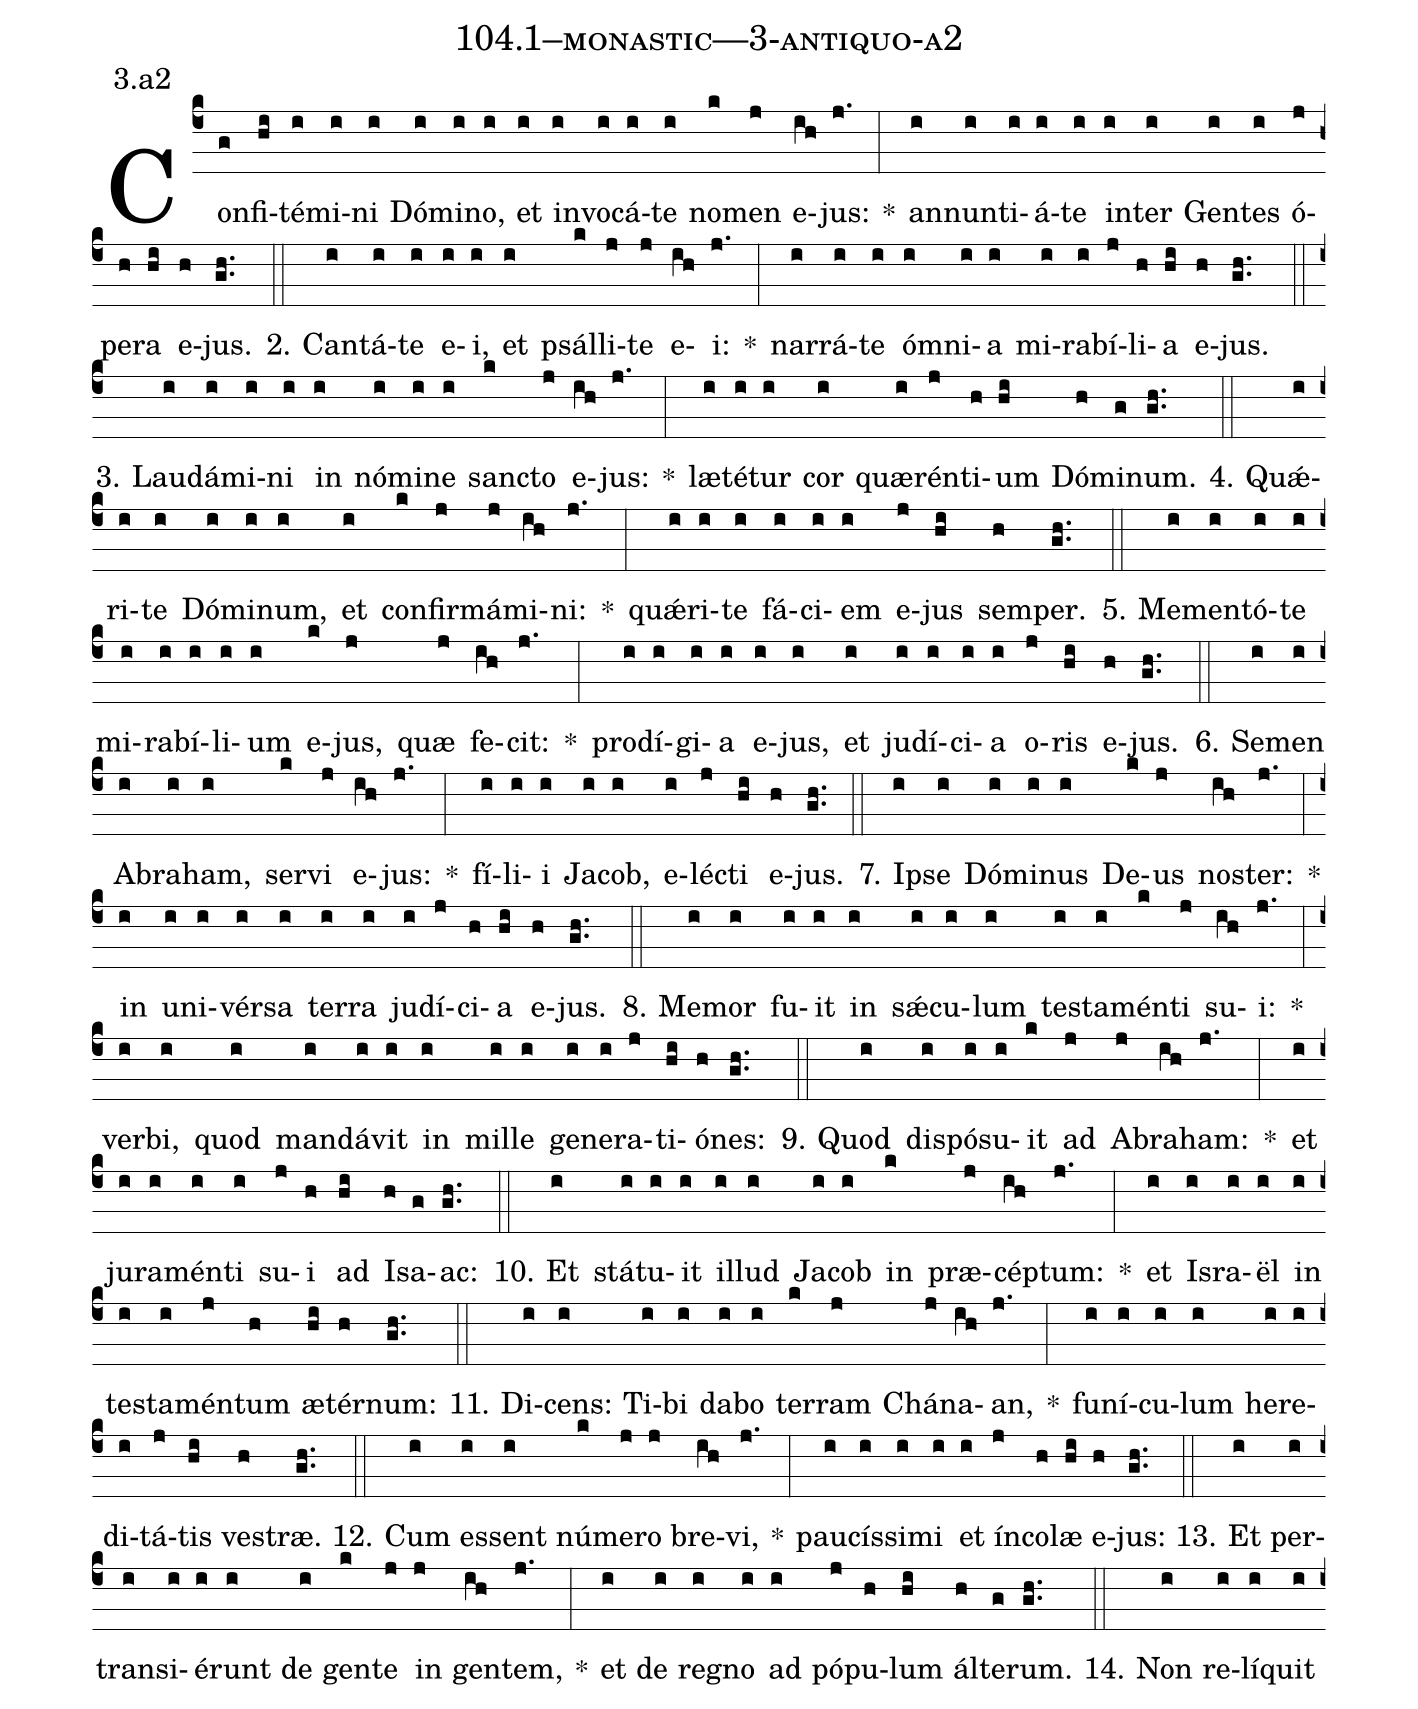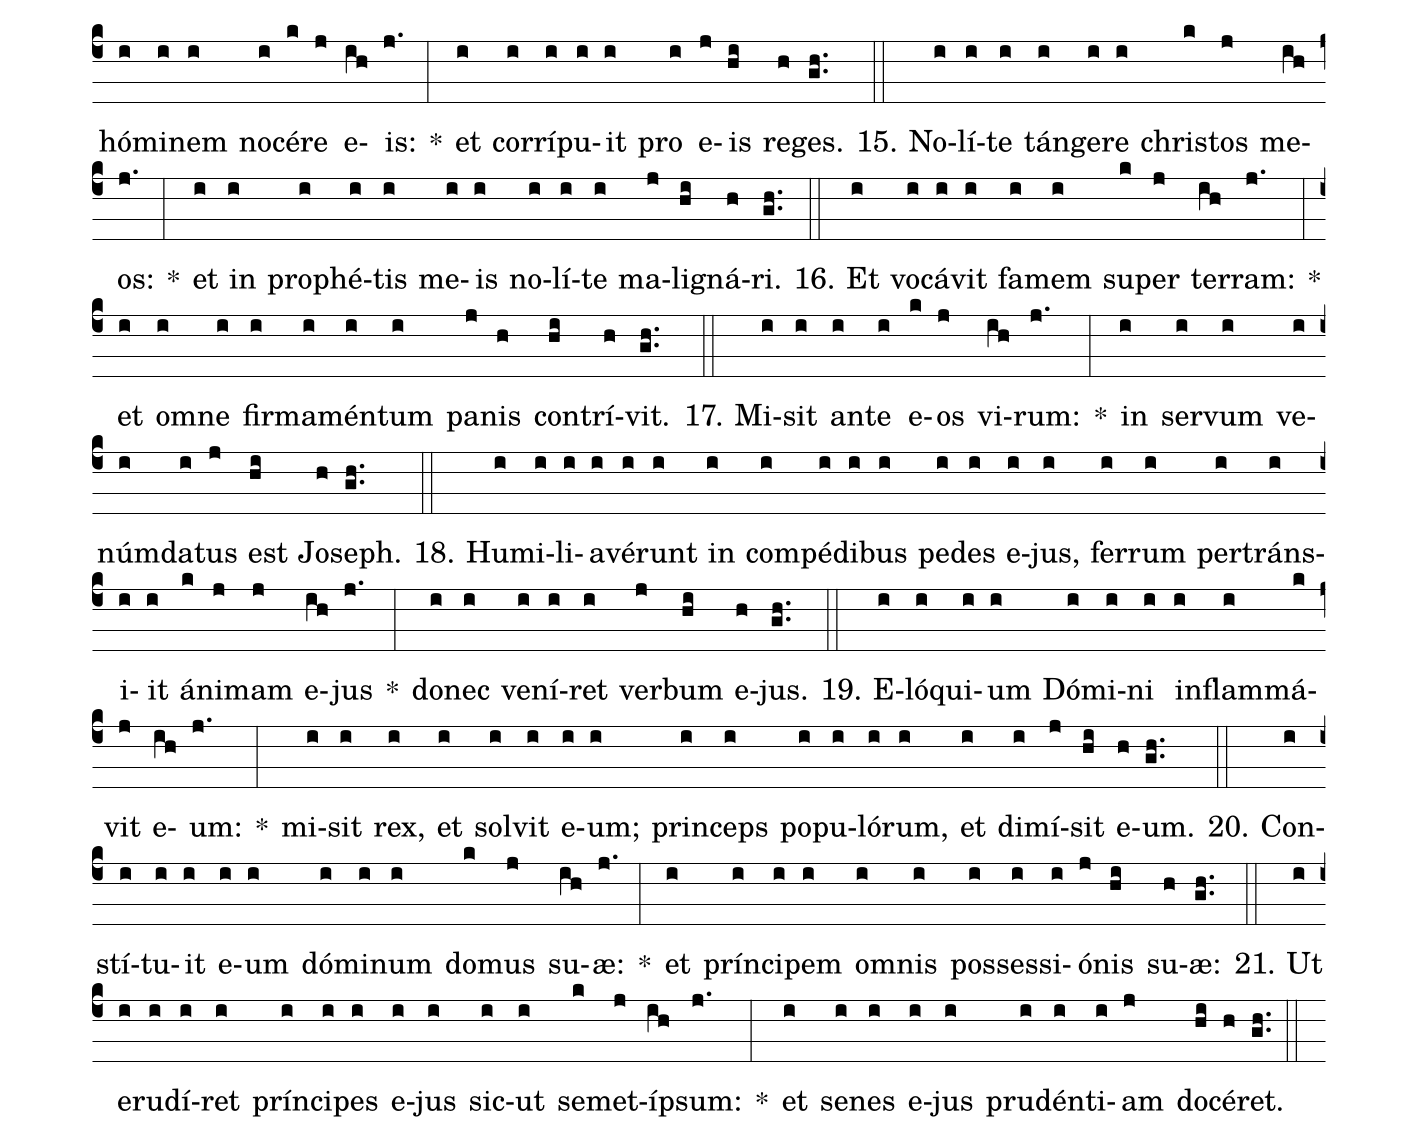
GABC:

name: 104.1--monastic---3-antiquo-a2;
annotation: 3.a2;
%%
(c4)Con(g)fi(hi)té(i)mi(i)ni(i) Dó(i)mi(i)no,(i) et(i) in(i)vo(i)cá(i)te(i) no(k)men(j) e(ih)jus:(j.) *(:) an(i)nun(i)ti(i)á(i)te(i) in(i)ter(i) Gen(i)tes(i) ó(j)pe(h)ra(hi) e(h)jus.(gh..) (::)
2. Can(i)tá(i)te(i) e(i)i,(i) et(i) psál(k)li(j)te(j) e(ih)i:(j.) *(:) nar(i)rá(i)te(i) óm(i)ni(i)a(i) mi(i)ra(i)bí(j)li(h)a(hi) e(h)jus.(gh..) (::)
3. Lau(i)dá(i)mi(i)ni(i) in(i) nó(i)mi(i)ne(i) sanc(k)to(j) e(ih)jus:(j.) *(:) læ(i)té(i)tur(i) cor(i) quæ(i)rén(j)ti(h)um(hi) Dó(h)mi(g)num.(gh..) (::)
4. Quǽ(i)ri(i)te(i) Dó(i)mi(i)num,(i) et(i) con(k)fir(j)má(j)mi(ih)ni:(j.) *(:) quǽ(i)ri(i)te(i) fá(i)ci(i)em(i) e(j)jus(hi) sem(h)per.(gh..) (::)
5. Me(i)men(i)tó(i)te(i) mi(i)ra(i)bí(i)li(i)um(i) e(k)jus,(j) quæ(j) fe(ih)cit:(j.) *(:) prod(i)í(i)gi(i)a(i) e(i)jus,(i) et(i) ju(i)dí(i)ci(i)a(i) o(j)ris(hi) e(h)jus.(gh..) (::)
6. Se(i)men(i) A(i)bra(i)ham,(i) ser(k)vi(j) e(ih)jus:(j.) *(:) fí(i)li(i)i(i) Ja(i)cob,(i) e(i)léc(j)ti(hi) e(h)jus.(gh..) (::)
7. Ip(i)se(i) Dó(i)mi(i)nus(i) De(k)us(j) nos(ih)ter:(j.) *(:) in(i) u(i)ni(i)vér(i)sa(i) ter(i)ra(i) ju(i)dí(j)ci(h)a(hi) e(h)jus.(gh..) (::)
8. Me(i)mor(i) fu(i)it(i) in(i) sǽ(i)cu(i)lum(i) tes(i)ta(i)mén(k)ti(j) su(ih)i:(j.) *(:) ver(i)bi,(i) quod(i) man(i)dá(i)vit(i) in(i) mil(i)le(i) ge(i)ne(i)ra(j)ti(hi)ó(h)nes:(gh..) (::)
9. Quod(i) dis(i)pó(i)su(i)it(k) ad(j) A(j)bra(ih)ham:(j.) *(:) et(i) ju(i)ra(i)mén(i)ti(i) su(j)i(h) ad(hi) I(h)sa(g)ac:(gh..) (::)
10. Et(i) stá(i)tu(i)it(i) il(i)lud(i) Ja(i)cob(i) in(k) præ(j)cép(ih)tum:(j.) *(:) et(i) Is(i)ra(i)ël(i) in(i) tes(i)ta(i)mén(j)tum(h) æ(hi)tér(h)num:(gh..) (::)
11. Di(i)cens:(i) Ti(i)bi(i) da(i)bo(i) ter(k)ram(j) Chá(j)na(ih)an,(j.) *(:) fu(i)ní(i)cu(i)lum(i) he(i)re(i)di(i)tá(j)tis(hi) ves(h)træ.(gh..) (::)
12. Cum(i) es(i)sent(i) nú(k)me(j)ro(j) bre(ih)vi,(j.) *(:) pau(i)cís(i)si(i)mi(i) et(i) ín(j)co(h)læ(hi) e(h)jus:(gh..) (::)
13. Et(i) per(i)trans(i)i(i)é(i)runt(i) de(i) gen(k)te(j) in(j) gen(ih)tem,(j.) *(:) et(i) de(i) re(i)gno(i) ad(i) pó(j)pu(h)lum(hi) ál(h)te(g)rum.(gh..) (::)
14. Non(i) re(i)lí(i)quit(i) hó(i)mi(i)nem(i) no(i)cé(k)re(j) e(ih)is:(j.) *(:) et(i) cor(i)rí(i)pu(i)it(i) pro(i) e(j)is(hi) re(h)ges.(gh..) (::)
15. No(i)lí(i)te(i) tán(i)ge(i)re(i) chris(k)tos(j) me(ih)os:(j.) *(:) et(i) in(i) pro(i)phé(i)tis(i) me(i)is(i) no(i)lí(i)te(i) ma(j)li(hi)gná(h)ri.(gh..) (::)
16. Et(i) vo(i)cá(i)vit(i) fa(i)mem(i) su(k)per(j) ter(ih)ram:(j.) *(:) et(i) om(i)ne(i) fir(i)ma(i)mén(i)tum(i) pa(j)nis(h) con(hi)trí(h)vit.(gh..) (::)
17. Mi(i)sit(i) an(i)te(i) e(k)os(j) vi(ih)rum:(j.) *(:) in(i) ser(i)vum(i) ve(i)núm(i)da(i)tus(j) est(hi) Jo(h)seph.(gh..) (::)
18. Hu(i)mi(i)li(i)a(i)vé(i)runt(i) in(i) com(i)pé(i)di(i)bus(i) pe(i)des(i) e(i)jus,(i) fer(i)rum(i) per(i)tráns(i)i(i)it(i) á(k)ni(j)mam(j) e(ih)jus(j.) *(:) do(i)nec(i) ve(i)ní(i)ret(i) ver(j)bum(hi) e(h)jus.(gh..) (::)
19. E(i)ló(i)qui(i)um(i) Dó(i)mi(i)ni(i) in(i)flam(i)má(k)vit(j) e(ih)um:(j.) *(:) mi(i)sit(i) rex,(i) et(i) sol(i)vit(i) e(i)um;(i) prin(i)ceps(i) po(i)pu(i)ló(i)rum,(i) et(i) di(i)mí(j)sit(hi) e(h)um.(gh..) (::)
20. Con(i)stí(i)tu(i)it(i) e(i)um(i) dó(i)mi(i)num(i) do(k)mus(j) su(ih)æ:(j.) *(:) et(i) prín(i)ci(i)pem(i) om(i)nis(i) pos(i)ses(i)si(i)ó(j)nis(hi) su(h)æ:(gh..) (::)
21. Ut(i) e(i)ru(i)dí(i)ret(i) prín(i)ci(i)pes(i) e(i)jus(i) sic(i)ut(i) se(k)met(j)íp(ih)sum:(j.) *(:) et(i) se(i)nes(i) e(i)jus(i) pru(i)dén(i)ti(i)am(j) do(hi)cé(h)ret.(gh..) (::)
